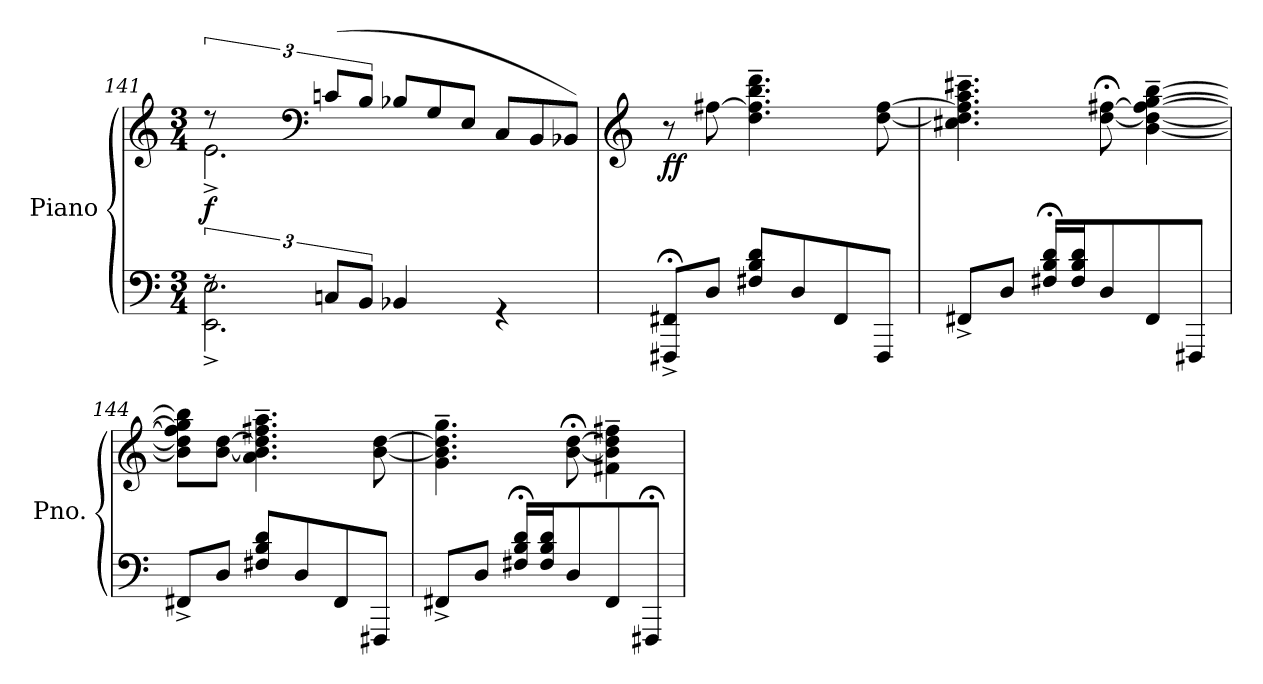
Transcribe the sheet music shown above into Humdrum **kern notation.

**kern	**kern	**dynam
*part1	*part1	*part1
*staff2	*staff1	*staff1/2
*I"Piano	*	*
*I'Pno.	*	*
*clefF4	*clefG2	*
*k[]	*k[]	*
*M3/4	*M3/4	*
=141	=141	=141
*^	*^	*
!	!	!	!	!LO:DY:b
12rF	2.EE\^ 2.E\^	12rdd	2.e^\	f
*	*	*clefF4	*	*
12Cn/L	.	(>12cn/L	.	.
12BB/J	.	12B/J	.	.
*	*	*Xtuplet	*	*
4BB-X/	.	12B-X/L	.	.
.	.	12G/	.	.
.	.	12E/J	.	.
4rGG	.	12C/L	.	.
.	.	12BB/	.	.
.	.	12BB-X/J)	.	.
*v	*v	*	*	*
*	*v	*v	*
=142	=142	=142
*	*clefG2	*
!	!	!LO:DY:b
8FFF#X/;<^ 8FF#X/;<^L	8r	ff
8D/J	[8ff#X\	.
8F#X/ 8B/ 8d/L	4.dd\~ 4.ff#\]~ 4.bb\~ 4.ddd\~	.
8D/	.	.
8FF#/	.	.
8FFF#/J	[8dd\ [8ff#\	.
=143	=143	=143
8FF#X^/L	4.cc#X\~ 4.dd\]~ 4.ff#\]~ 4.aa\~ 4.ccc#X\~	.
8D/J	.	.
16F#X/;< 16B/;< 16d/;<LL	.	.
16F#/ 16B/ 16d/J	.	.
8D/	[8dd\;< [8ff#X\;<	.
8FF#/	[4b\~ 4dd\_~ 4ff#\_~ [4gg\~ [4bb\~	.
8FFF#X/J	.	.
=144	=144	=144
8FF#X^/L	8b\] 8dd\] 8ff#\] 8gg\] 8bb\]L	.
8D/J	[8b\ [8dd\J	.
8F#X/ 8B/ 8d/L	4.a\~ 4.b\]~ 4.dd\]~ 4.ff#X\~ 4.aa\~	.
8D/	.	.
8FF#/	.	.
8FFF#X/J	[8b\ [8dd\	.
!!LO:LB:g=z
=145	=145	=145
8FF#X^/L	4.g\~ 4.b\]~ 4.dd\]~ 4.gg\~	.
8D/J	.	.
16F#X/;< 16B/;< 16d/;<LL	.	.
16F#/ 16B/ 16d/J	.	.
8D/	[8b\;< [8dd\;<	.
8FF#/	4f#X\~ 4b\]~ 4dd\]~ 4ff#X\~	.
8FFF#X;</J	.	.
=	=	=
*-	*-	*-
